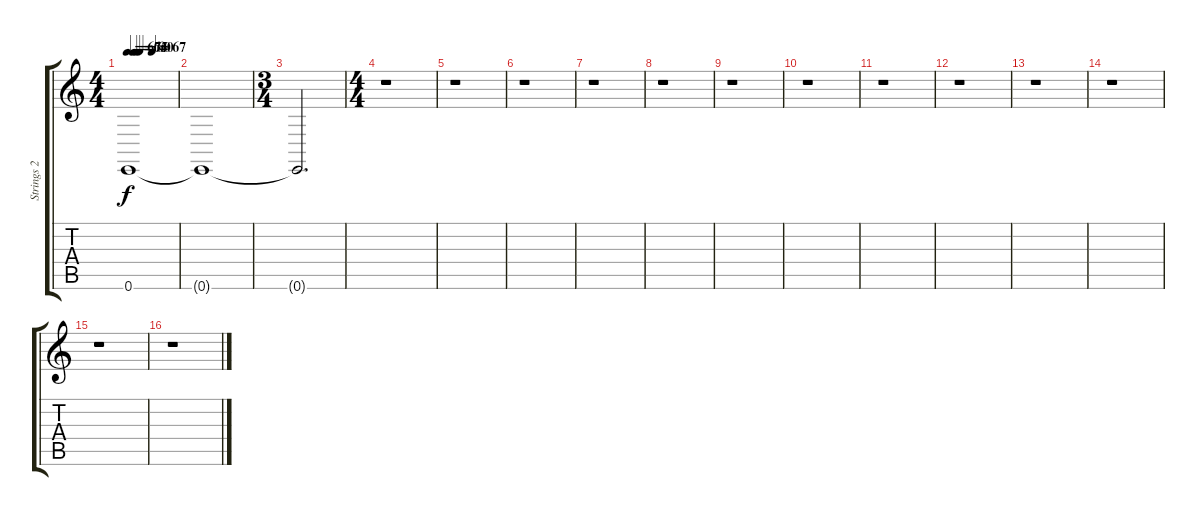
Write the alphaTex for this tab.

\track ("Strings 2" "Strings 2") {instrument stringensemble1}
\staff {score tabs}
\tuning (E4 B3 G3 D3 A2 E2) {hide}
\ts (4 4)
\tempo 67
\tempo (65 0.125)
\tempo (60 0.1875)
\tempo (40 0.25)
\tempo (67 0.5)
\clef g2
\ks c
0.6{t}.1{dy f} |
0.6{t}.1 |
\ts (3 4)
0.6{t}.2{d} |
\ts (4 4)
r.1 |
r.1 |
r.1 |
r.1 |
r.1 |
r.1 |
r.1 |
r.1 |
r.1 |
r.1 |
r.1 |
r.1 |
r.1
